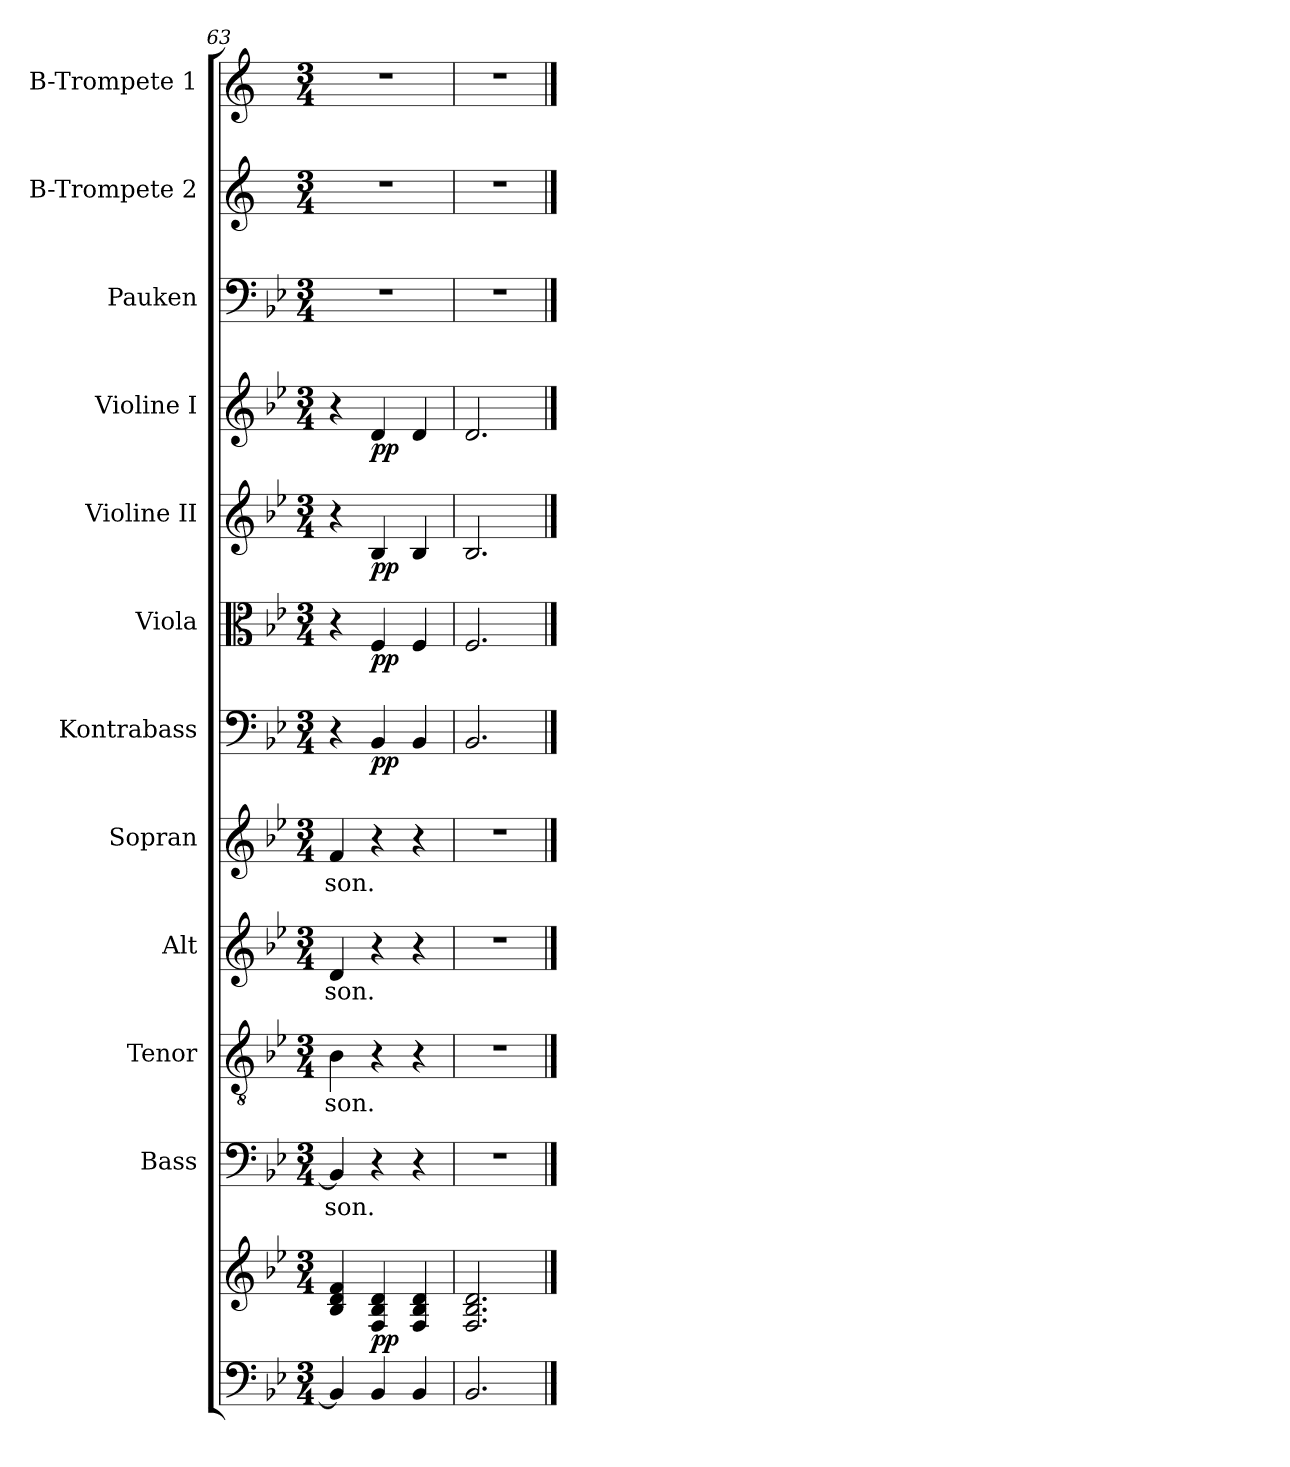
**kern	**kern	**dynam	**kern	**text	**kern	**text	**kern	**text	**kern	**text	**kern	**dynam	**kern	**dynam	**kern	**dynam	**kern	**dynam	**kern	**kern	**kern
*part12	*part12	*part12	*part11	*part11	*part10	*part10	*part9	*part9	*part8	*part8	*part7	*part7	*part6	*part6	*part5	*part5	*part4	*part4	*part3	*part2	*part1
*staff13	*staff12	*staff12/13	*staff11	*staff11	*staff10	*staff10	*staff9	*staff9	*staff8	*staff8	*staff7	*staff7	*staff6	*staff6	*staff5	*staff5	*staff4	*staff4	*staff3	*staff2	*staff1
*	*	*	*I"Bass	*	*I"Tenor	*	*I"Alt	*	*I"Sopran	*	*I"Kontrabass	*	*I"Viola	*	*I"Violine II	*	*I"Violine I	*	*I"Pauken	*I"B-Trompete 2	*I"B-Trompete 1
*	*	*	*I'B.	*	*I'T.	*	*I'A.	*	*I'S.	*	*I'Kb.	*	*I'Vla.	*	*I'Vl. II	*	*I'Vl. I	*	*I'Pk.	*I'B Trp. 2	*I'B Trp. 1
*clefF4	*clefG2	*	*clefF4	*	*clefGv2	*	*clefG2	*	*clefG2	*	*clefF4	*	*clefC3	*	*clefG2	*	*clefG2	*	*clefF4	*clefG2	*clefG2
*	*	*	*	*	*	*	*	*	*	*	*ITrd7c12	*	*	*	*	*	*	*	*	*ITrd1c2	*ITrd1c2
*k[b-e-]	*k[b-e-]	*	*k[b-e-]	*	*k[b-e-]	*	*k[b-e-]	*	*k[b-e-]	*	*k[b-e-]	*	*k[b-e-]	*	*k[b-e-]	*	*k[b-e-]	*	*k[b-e-]	*k[b-e-]	*k[b-e-]
*B-:	*B-:	*	*B-:	*	*B-:	*	*B-:	*	*B-:	*	*B-:	*	*B-:	*	*B-:	*	*B-:	*	*B-:	*B-:	*B-:
*M3/4	*M3/4	*	*M3/4	*	*M3/4	*	*M3/4	*	*M3/4	*	*M3/4	*	*M3/4	*	*M3/4	*	*M3/4	*	*M3/4	*M3/4	*M3/4
=63	=63	=63	=63	=63	=63	=63	=63	=63	=63	=63	=63	=63	=63	=63	=63	=63	=63	=63	=63	=63	=63
!	!	!	!	!LO:LY:b	!	!LO:LY:b	!	!LO:LY:b	!	!LO:LY:b	!	!	!	!	!	!	!	!	!	!	!
4BB-/]	4B-/ 4d/ 4f/	.	4BB-/]	-son.	4B-\	-son.	4d/	-son.	4f/	-son.	4r	.	4r	.	4r	.	4r	.	2.r	2.r	2.r
!	!	!LO:DY:b	!	!	!	!	!	!	!	!	!	!LO:DY:b	!	!LO:DY:b	!	!LO:DY:b	!	!LO:DY:b	!	!	!
4BB-/	4F/ 4B-/ 4d/	pp	4r	.	4r	.	4r	.	4r	.	4BBB-/	pp	4F/	pp	4B-/	pp	4d/	pp	.	.	.
4BB-/	4F/ 4B-/ 4d/	.	4r	.	4r	.	4r	.	4r	.	4BBB-/	.	4F/	.	4B-/	.	4d/	.	.	.	.
=64	=64	=64	=64	=64	=64	=64	=64	=64	=64	=64	=64	=64	=64	=64	=64	=64	=64	=64	=64	=64	=64
2.BB-/	2.F/ 2.B-/ 2.d/	.	2.r	.	2.r	.	2.r	.	2.r	.	2.BBB-/	.	2.F/	.	2.B-/	.	2.d/	.	2.r	2.r	2.r
==	==	==	==	==	==	==	==	==	==	==	==	==	==	==	==	==	==	==	==	==	==
*-	*-	*-	*-	*-	*-	*-	*-	*-	*-	*-	*-	*-	*-	*-	*-	*-	*-	*-	*-	*-	*-
